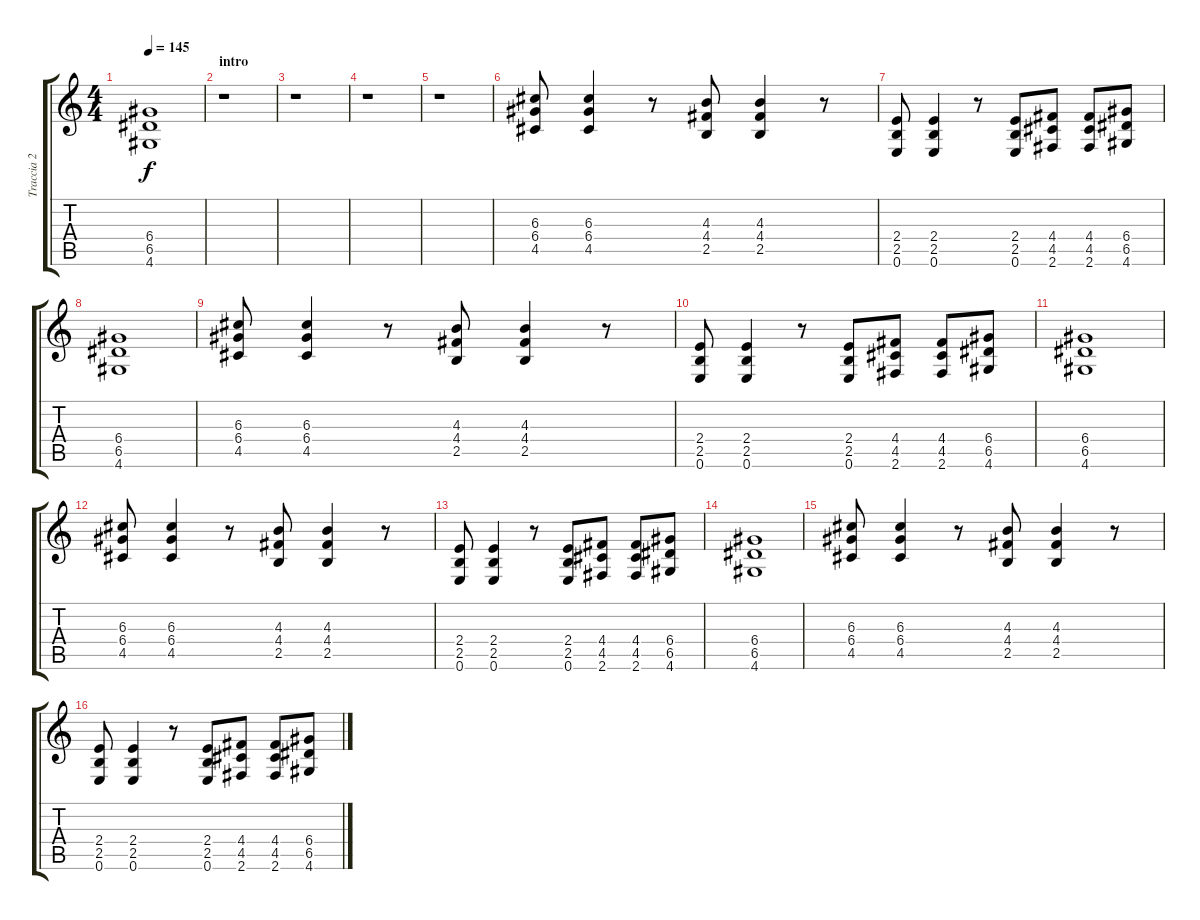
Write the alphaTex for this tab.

\track ("Traccia 2" "Traccia 2") {instrument distortionguitar}
\staff {score tabs}
\tuning (E4 B3 G3 D3 A2 E2) {hide}
\ts (4 4)
\tempo 145
\clef g2
\ks c
(6.4 6.5 4.6).1{dy f} |
\section ("" "intro")
r.1 |
r.1 |
r.1 |
r.1 |
(6.3 6.4 4.5).8{volume 8} (6.3 6.4 4.5).4 r.8 (4.3 4.4 2.5).8 (4.3 4.4 2.5).4 r.8 |
(2.4 2.5 0.6).8 (2.4 2.5 0.6).4 r.8 (2.4 2.5 0.6).8 (4.4 4.5 2.6).8 (4.4 4.5 2.6).8 (6.4 6.5 4.6).8 |
(6.4 6.5 4.6).1 |
(6.3 6.4 4.5).8{volume 10} (6.3 6.4 4.5).4 r.8 (4.3 4.4 2.5).8 (4.3 4.4 2.5).4 r.8 |
(2.4 2.5 0.6).8 (2.4 2.5 0.6).4 r.8 (2.4 2.5 0.6).8 (4.4 4.5 2.6).8 (4.4 4.5 2.6).8 (6.4 6.5 4.6).8 |
(6.4 6.5 4.6).1 |
(6.3 6.4 4.5).8{volume 12} (6.3 6.4 4.5).4 r.8 (4.3 4.4 2.5).8 (4.3 4.4 2.5).4 r.8 |
(2.4 2.5 0.6).8 (2.4 2.5 0.6).4 r.8 (2.4 2.5 0.6).8 (4.4 4.5 2.6).8 (4.4 4.5 2.6).8 (6.4 6.5 4.6).8 |
(6.4 6.5 4.6).1 |
(6.3 6.4 4.5).8 (6.3 6.4 4.5).4 r.8 (4.3 4.4 2.5).8 (4.3 4.4 2.5).4 r.8 |
(2.4 2.5 0.6).8 (2.4 2.5 0.6).4 r.8 (2.4 2.5 0.6).8 (4.4 4.5 2.6).8 (4.4 4.5 2.6).8 (6.4 6.5 4.6).8
